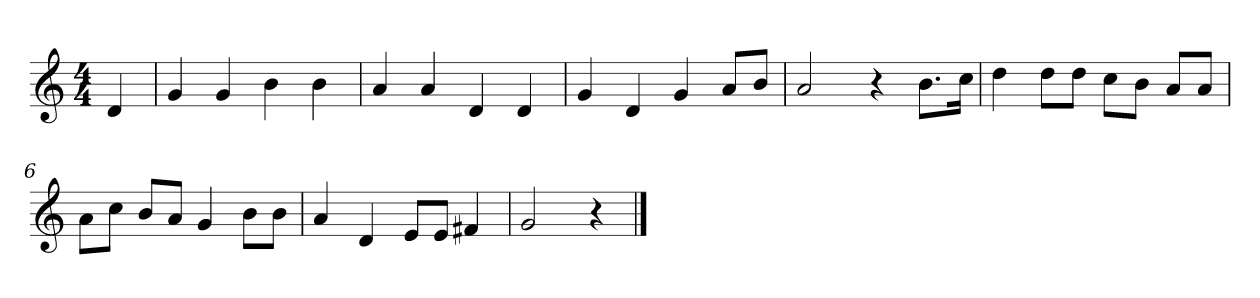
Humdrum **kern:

**kern
*part1
*staff1
*M4/4
=
4d
=1
4g
4g
4b
4b
=2
4a
4a
4d
4d
=3
4g
4d
4g
8aL
8bJ
=4
2a
4r
8.bL
16ccJk
=5
4dd
8ddL
8ddJ
8ccL
8bJ
8aL
8aJ
=6
8aL
8ccJ
8bL
8aJ
4g
8bL
8bJ
=7
4a
4d
8eL
8eJ
4f#X
=8
2g
4r
==
*-
